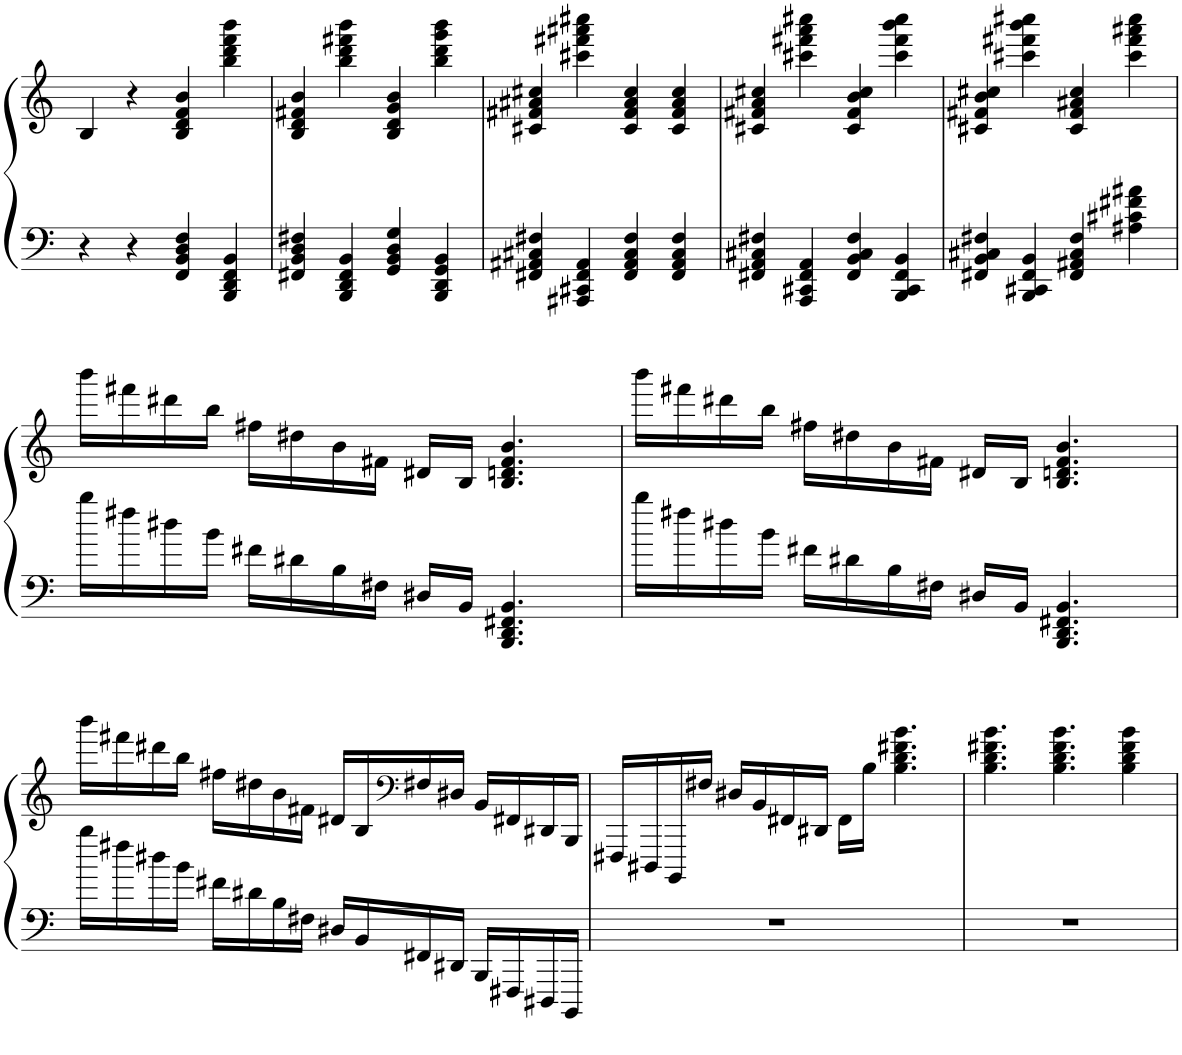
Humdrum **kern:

**kern	**kern
*part1	*part1
*staff2	*staff1
*I"Piano	*
*I'Pno	*
!!LO:PB:g=z
*clefF4	*clefG2
*k[]	*k[]
*M4/4	*M4/4
=91	=91
4r	4B/
4r	4r
4FF/ 4BB/ 4D/ 4F/	4B/ 4d/ 4f/ 4b/
4BBB/ 4DD/ 4FF/ 4BB/	4bb\ 4ddd\ 4fff\ 4bbb\
=92	=92
4FF#X/ 4BB/ 4D/ 4F#X/	4B/ 4d/ 4f#X/ 4b/
4BBB/ 4DD/ 4FF#/ 4BB/	4bb\ 4ddd\ 4fff#X\ 4bbb\
4GG/ 4BB/ 4D/ 4G/	4B/ 4d/ 4g/ 4b/
4BBB/ 4DD/ 4GG/ 4BB/	4bb\ 4ddd\ 4ggg\ 4bbb\
=93	=93
4FF#X/ 4AA#X/ 4C#X/ 4F#X/	4c#X/ 4f#X/ 4a#X/ 4cc#X/
4AAA#X/ 4CC#X/ 4FF#/ 4AA#/	4ccc#X\ 4fff#X\ 4aaa#X\ 4cccc#X\
4FF#/ 4AA#/ 4C#/ 4F#/	4c#/ 4f#/ 4a#/ 4cc#/
4FF#/ 4AA#/ 4C#/ 4F#/	4c#/ 4f#/ 4a#/ 4cc#/
=94	=94
4FF#X/ 4AA/ 4C#X/ 4F#X/	4c#X/ 4f#X/ 4a/ 4cc#X/
4AAA/ 4CC#X/ 4FF#/ 4AA/	4ccc#X\ 4fff#X\ 4aaa\ 4cccc#X\
4FF#/ 4BB/ 4C#/ 4F#/	4c#/ 4f#/ 4b/ 4cc#/
4BBB/ 4CC#/ 4FF#/ 4BB/	4ccc#\ 4fff#\ 4bbb\ 4cccc#\
=95	=95
4FF#X/ 4BB/ 4C#X/ 4F#X/	4c#X/ 4f#X/ 4b/ 4cc#X/
4BBB/ 4CC#X/ 4FF#/ 4BB/	4ccc#X\ 4fff#X\ 4bbb\ 4cccc#X\
4FF#/ 4AA#X/ 4C#/ 4F#/	4c#/ 4f#/ 4a#X/ 4cc#/
4A#X\ 4c#X\ 4f#X\ 4a#X\	4ccc#\ 4fff#\ 4aaa#X\ 4cccc#\
!!LO:LB:g=z
=96	=96
16bb\LL	16bbb\LL
16ff#X\	16fff#X\
16dd#X\	16ddd#X\
16b\JJ	16bb\JJ
16f#X\LL	16ff#X\LL
16d#X\	16dd#X\
16B\	16b\
16F#X\JJ	16f#X\JJ
16D#X/LL	16d#X/LL
16BB/JJ	16B/JJ
4.BBB/ 4.DD/ 4.FF#X/ 4.BB/	4.B/ 4.dn/ 4.f#/ 4.b/
=97	=97
16bb\LL	16bbb\LL
16ff#X\	16fff#X\
16dd#X\	16ddd#X\
16b\JJ	16bb\JJ
16f#X\LL	16ff#X\LL
16d#X\	16dd#X\
16B\	16b\
16F#X\JJ	16f#X\JJ
16D#X/LL	16d#X/LL
16BB/JJ	16B/JJ
4.BBB/ 4.DD/ 4.FF#X/ 4.BB/	4.B/ 4.dn/ 4.f#/ 4.b/
!!LO:LB:g=z
=98	=98
16bb\LL	16bbb\LL
16ff#X\	16fff#X\
16dd#X\	16ddd#X\
16b\JJ	16bb\JJ
16f#X\LL	16ff#X\LL
16d#X\	16dd#X\
16B\	16b\
16F#X\JJ	16f#X\JJ
16D#X/LL	16d#X/LL
16BB/	16B/
*	*clefF4
16FF#X/	16F#X/
16DD#X/JJ	16D#X/JJ
16BBB/LL	16BB/LL
16FFF#X/	16FF#X/
16DDD#X/	16DD#X/
16BBBB/JJ	16BBB/JJ
=99	=99
1r	16FFF#X/LL
.	16DDD#X/
.	16BBBB/
.	16F#X/JJ
.	16D#X/LL
.	16BB/
.	16FF#X/
.	16DD#X/JJ
.	16FF#\LL
.	16B\JJ
.	4.B\ 4.d\ 4.f#X\ 4.b\
=100	=100
1r	4.B\ 4.d\ 4.f#X\ 4.b\
.	4.B\ 4.d\ 4.f#\ 4.b\
.	4B\ 4d\ 4f#\ 4b\
=	=
*-	*-
